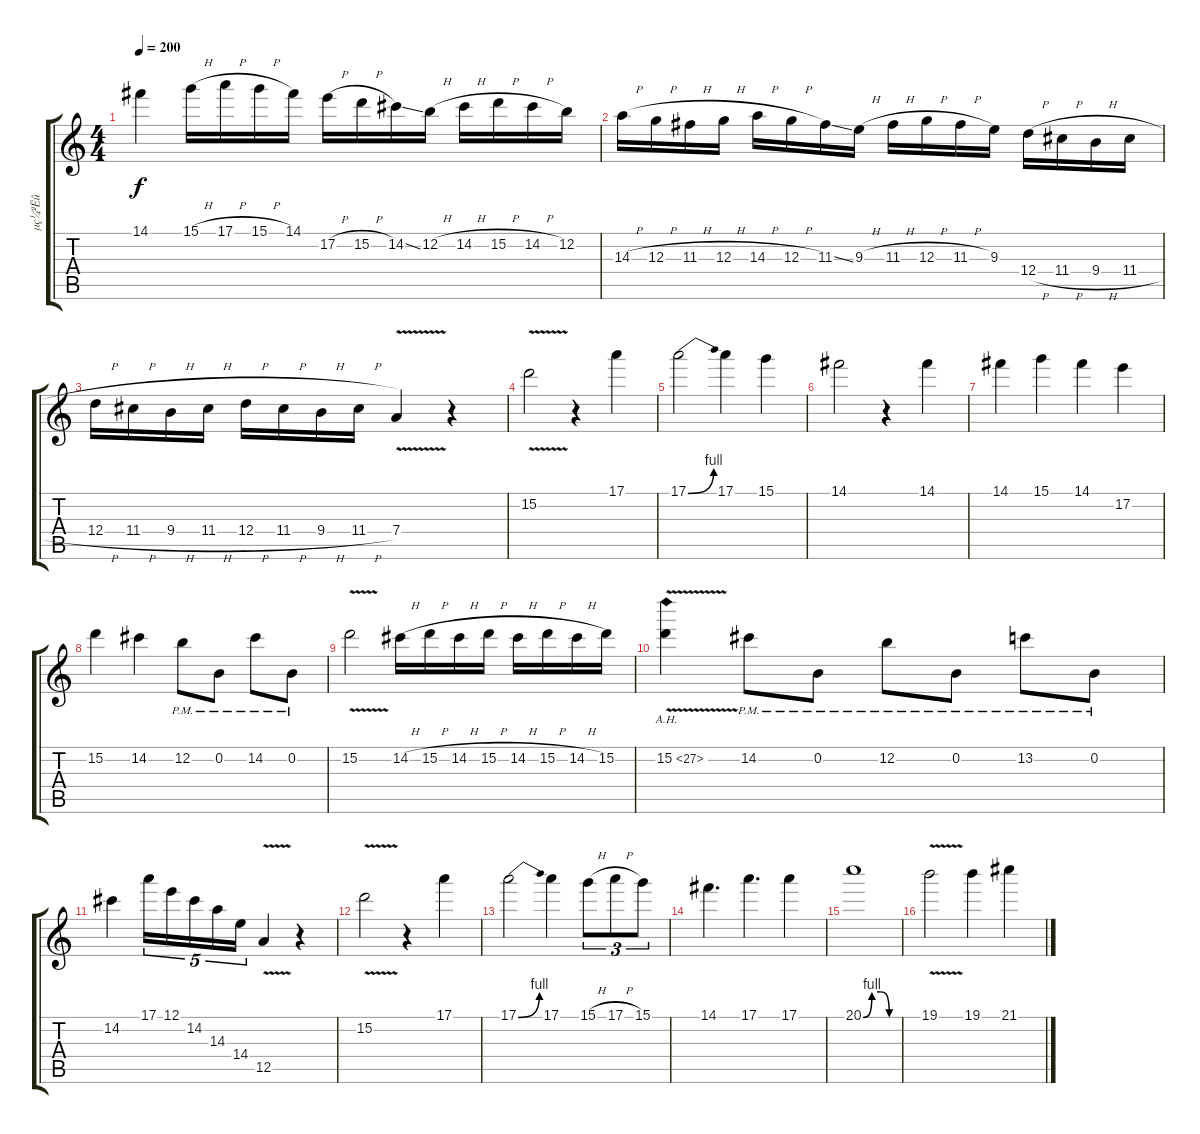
\track ("µç¼ªËû" "µç¼ªËû") {instrument distortionguitar}
\staff {score tabs}
\tuning (E4 B3 G3 D3 A2 E2) {hide}
\ts (4 4)
\tempo 200
\clef g2
\ks c
14.1.4{dy f} 15.1{h}.16 17.1{h}.16 15.1{h}.16 14.1.16 17.2{h}.16 15.2{h}.16 14.2{ss}.16 12.2{h}.16 14.2{h}.16 15.2{h}.16 14.2{h}.16 12.2.16 |
14.3{h}.16 12.3{h}.16 11.3{h}.16 12.3{h}.16 14.3{h}.16 12.3{h}.16 11.3{ss}.16 9.3{h}.16 11.3{h}.16 12.3{h}.16 11.3{h}.16 9.3.16 12.4{h}.16 11.4{h}.16 9.4{h}.16 11.4{h}.16 |
12.4{h}.16 11.4{h}.16 9.4{h}.16 11.4{h}.16 12.4{h}.16 11.4{h}.16 9.4{h}.16 11.4{h}.16 7.4{v}.4 r.4 |
15.2{v}.2 r.4 17.1.4 |
17.1{be (bend 0 0 60 4)}.2 17.1.4 15.1.4 |
14.1.2 r.4 14.1.4 |
14.1.4 15.1.4 14.1.4 17.2.4 |
15.2.4 14.2.4 12.2{pm}.8 0.2{pm}.8 14.2{pm}.8 0.2{pm}.8 |
15.2{v}.2 14.2{h}.16 15.2{h}.16 14.2{h}.16 15.2{h}.16 14.2{h}.16 15.2{h}.16 14.2{h}.16 15.2.16 |
15.2{ah 12 v}.4 14.2{pm}.8 0.2{pm}.8 12.2{pm}.8 0.2{pm}.8 13.2{pm}.8 0.2{pm}.8 |
14.2.4 17.1.16{tu (5 4)} 12.1.16{tu (5 4)} 14.2.16{tu (5 4)} 14.3.16{tu (5 4)} 14.4.16{tu (5 4)} 12.5{v}.4 r.4 |
15.2{v}.2 r.4 17.1.4 |
17.1{be (bend 0 0 60 4)}.2 17.1.4 15.1{h}.8{tu (3 2)} 17.1{h}.8{tu (3 2)} 15.1.8{tu (3 2)} |
14.1.4{d} 17.1.4{d} 17.1.4 |
20.1{be (custom 0 0 15 4 30 4 45 0 60 0)}.1 |
19.1{v}.2 19.1.4 21.1.4
